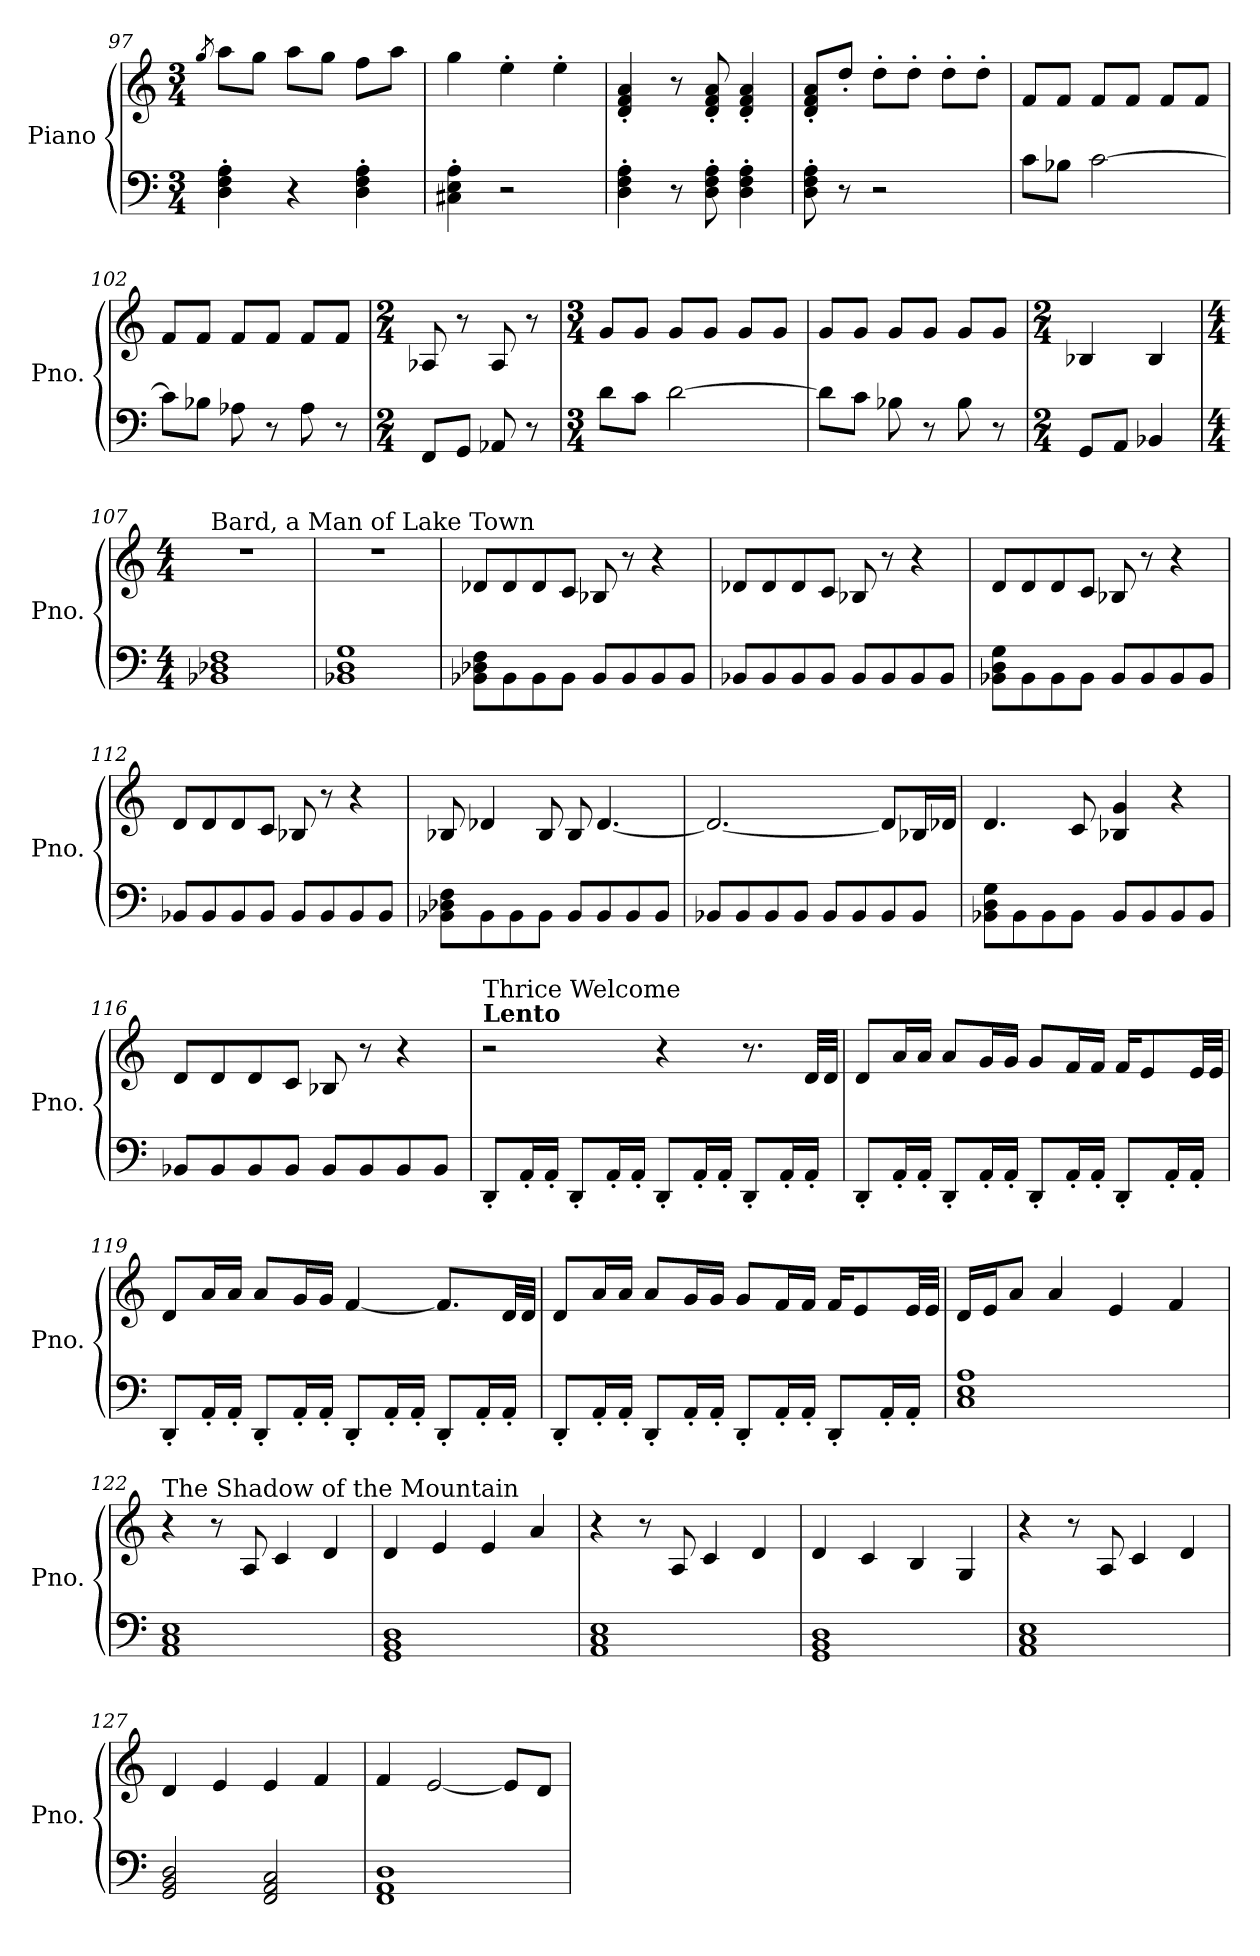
**kern	**kern
*part1	*part1
*staff2	*staff1
*I"Piano	*
*I'Pno.	*
*clefF4	*clefG2
*k[]	*k[]
*M3/4	*M3/4
=97	=97
.	8qgg/
4D\' 4F\' 4A\'	8aa\L
.	8gg\J
4r	8aa\L
.	8gg\J
4D\' 4F\' 4A\'	8ff\L
.	8aa\J
=98	=98
4C#X\' 4E\' 4A\'	4gg\
2r	4ee'\
.	4ee'\
=99	=99
4D\' 4F\' 4A\'	4d/' 4f/' 4a/'
8r	8r
8D\' 8F\' 8A\'	8d/' 8f/' 8a/'
4D\' 4F\' 4A\'	4d/' 4f/' 4a/'
=100	=100
8D\' 8F\' 8A\'	8d/' 8f/' 8a/'L
8r	8dd'/J
2r	8dd'\L
.	8dd'\J
.	8dd'\L
.	8dd'\J
=101	=101
8c\L	8f/L
8B-X\J	8f/J
[2c\	8f/L
.	8f/J
.	8f/L
.	8f/J
=102	=102
8c\L]	8f/L
8B-X\J	8f/J
8A-X\	8f/L
8r	8f/J
8A-\	8f/L
8r	8f/J
!!LO:LB:g=z
=103	=103
*M2/4	*M2/4
8FF/L	8A-X/
8GG/J	8r
8AA-X/	8A-/
8r	8r
=104	=104
*M3/4	*M3/4
8d\L	8g/L
8c\J	8g/J
[2d\	8g/L
.	8g/J
.	8g/L
.	8g/J
=105	=105
8d\L]	8g/L
8c\J	8g/J
8B-X\	8g/L
8r	8g/J
8B-\	8g/L
8r	8g/J
=106	=106
*M2/4	*M2/4
8GG/L	4B-X/
8AA/J	.
4BB-X/	4B-/
=107	=107
*M4/4	*M4/4
!	!LO:TX:a:t=Bard, a Man of Lake Town
1BB-X 1D-X 1F	1r
=108	=108
1BB-X 1D 1G	1r
=109	=109
8BB-X\ 8D-X\ 8F\L	8d-X/L
8BB-\	8d-/
8BB-\	8d-/
8BB-\J	8c/J
8BB-/L	8B-X/
8BB-/	8r
8BB-/	4r
8BB-/J	.
!!LO:LB:g=z
=110	=110
8BB-X/L	8d-X/L
8BB-/	8d-/
8BB-/	8d-/
8BB-/J	8c/J
8BB-/L	8B-X/
8BB-/	8r
8BB-/	4r
8BB-/J	.
=111	=111
8BB-X\ 8D\ 8G\L	8d/L
8BB-\	8d/
8BB-\	8d/
8BB-\J	8c/J
8BB-/L	8B-X/
8BB-/	8r
8BB-/	4r
8BB-/J	.
=112	=112
8BB-X/L	8d/L
8BB-/	8d/
8BB-/	8d/
8BB-/J	8c/J
8BB-/L	8B-X/
8BB-/	8r
8BB-/	4r
8BB-/J	.
=113	=113
8BB-X\ 8D-X\ 8F\L	8B-X/
8BB-\	4d-X/
8BB-\	.
8BB-\J	8B-/
8BB-/L	8B-/
8BB-/	[4.d-/
8BB-/	.
8BB-/J	.
!!LO:LB:g=z
=114	=114
8BB-X/L	2.d-/_
8BB-/	.
8BB-/	.
8BB-/J	.
8BB-/L	.
8BB-/	.
8BB-/	8d-/L]
8BB-/J	16B-X/L
.	16d-X/JJ
=115	=115
8BB-X\ 8D\ 8G\L	4.d/
8BB-\	.
8BB-\	.
8BB-\J	8c/
8BB-/L	4B-X/ 4g/
8BB-/	.
8BB-/	4r
8BB-/J	.
=116	=116
8BB-X/L	8d/L
8BB-/	8d/
8BB-/	8d/
8BB-/J	8c/J
8BB-/L	8B-X/
8BB-/	8r
8BB-/	4r
8BB-/J	.
=117	=117
!	!LO:TX:a:B:t=Lento
!	!LO:TX:a:t=Thrice Welcome
8DD'/L	2r
16AA'/L	.
16AA'/JJ	.
8DD'/L	.
16AA'/L	.
16AA'/JJ	.
8DD'/L	4r
16AA'/L	.
16AA'/JJ	.
8DD'/L	8.r
16AA'/L	.
16AA'/JJ	32d/LLL
.	32d/JJJ
!!LO:LB:g=z
=118	=118
8DD'/L	8d/L
16AA'/L	16a/L
16AA'/JJ	16a/JJ
8DD'/L	8a/L
16AA'/L	16g/L
16AA'/JJ	16g/JJ
8DD'/L	8g/L
16AA'/L	16f/L
16AA'/JJ	16f/JJ
8DD'/L	16f/KL
.	8e/
16AA'/L	.
16AA'/JJ	32e/LL
.	32e/JJJ
=119	=119
8DD'/L	8d/L
16AA'/L	16a/L
16AA'/JJ	16a/JJ
8DD'/L	8a/L
16AA'/L	16g/L
16AA'/JJ	16g/JJ
8DD'/L	[4f/
16AA'/L	.
16AA'/JJ	.
8DD'/L	8.f/L]
16AA'/L	.
16AA'/JJ	32d/LL
.	32d/JJJ
=120	=120
8DD'/L	8d/L
16AA'/L	16a/L
16AA'/JJ	16a/JJ
8DD'/L	8a/L
16AA'/L	16g/L
16AA'/JJ	16g/JJ
8DD'/L	8g/L
16AA'/L	16f/L
16AA'/JJ	16f/JJ
8DD'/L	16f/KL
.	8e/
16AA'/L	.
16AA'/JJ	32e/LL
.	32e/JJJ
=121	=121
1C 1E 1A	16d/LL
.	16e/J
.	8a/J
.	4a/
.	4e/
.	4f/
!!LO:PB:g=z
=122	=122
*	*MM80
!	!LO:TX:a:t=The Shadow of the Mountain
1AA 1C 1E	4r
.	8r
.	8A/
.	4c/
.	4d/
=123	=123
1GG 1BB 1D	4d/
.	4e/
.	4e/
.	4a/
=124	=124
1AA 1C 1E	4r
.	8r
.	8A/
.	4c/
.	4d/
=125	=125
1GG 1BB 1D	4d/
.	4c/
.	4B/
.	4G/
=126	=126
1AA 1C 1E	4r
.	8r
.	8A/
.	4c/
.	4d/
=127	=127
2GG/ 2BB/ 2D/	4d/
.	4e/
2FF/ 2AA/ 2C/	4e/
.	4f/
=128	=128
1FF 1AA 1D	4f/
.	[2e/
.	8e/L]
.	8d/J
=	=
*-	*-
